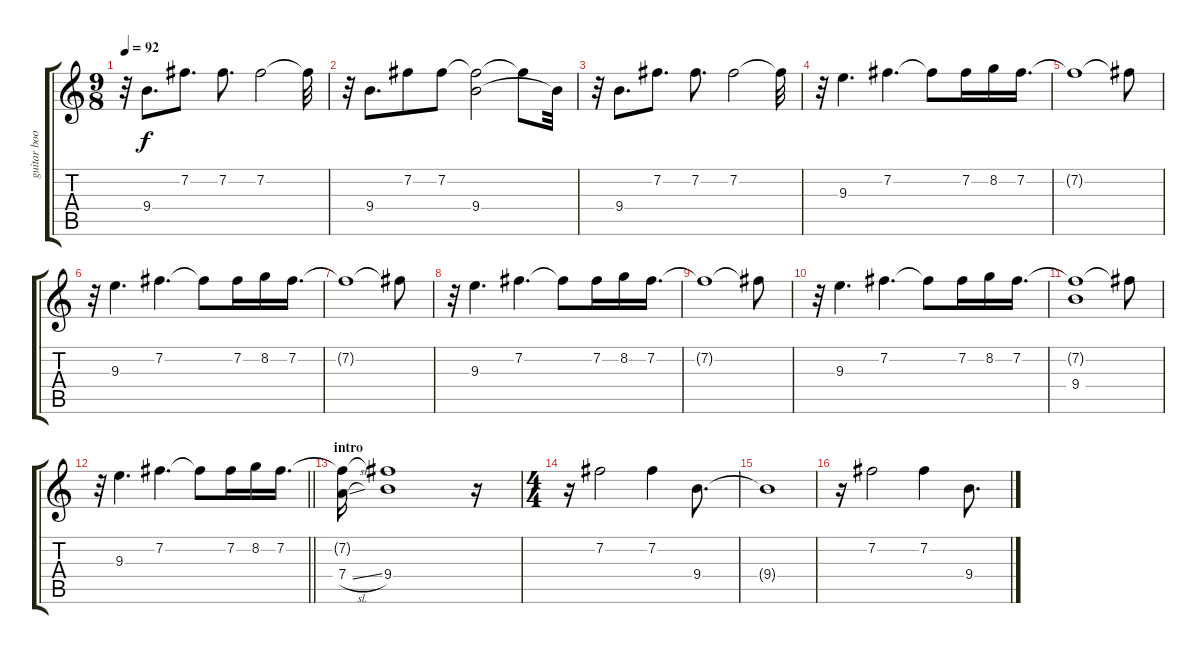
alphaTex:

\track ("guitar boost" "guitar boo") {instrument electricguitarclean}
\staff {score tabs}
\tuning (E4 B3 G3 D3 A2 D2) {hide}
\ts (9 8)
\tempo 92
\clef g2
\ks c
r.32{dy f} 9.4.8{d} 7.2.8{d} 7.2.8{d} 7.2.2 7.2{t}.32 |
r.32 9.4.8{d} 7.2.8 7.2.8 (7.2{t} 9.4).2 7.2{t}.8 9.4{t}.32 |
r.32 9.4.8{d} 7.2.8{d} 7.2.8{d} 7.2.2 7.2{t}.32 |
r.32 9.3.4{d volume 9} 7.2.4{d} 7.2{t}.8 7.2.16 8.2.16 7.2.16{d} |
7.2{t}.1{volume 4} 7.2{t}.8 |
r.32 9.3.4{d volume 9} 7.2.4{d} 7.2{t}.8 7.2.16 8.2.16 7.2.16{d} |
7.2{t}.1{volume 4} 7.2{t}.8 |
r.32 9.3.4{d volume 9} 7.2.4{d} 7.2{t}.8 7.2.16 8.2.16 7.2.16{d} |
7.2{t}.1{volume 4} 7.2{t}.8 |
r.32 9.3.4{d volume 9} 7.2.4{d} 7.2{t}.8 7.2.16 8.2.16 7.2.16{d} |
(7.2{t} 9.4).1{volume 4} 7.2{t}.8 |
\barLineRight lightlight
r.32 9.3.4{d volume 9} 7.2.4{d} 7.2{t}.8 7.2.16 8.2.16 7.2.16{d} |
\section ("" "intro")
(7.2{t} 7.4{sl}).16{volume 4} (7.2{t} 9.4).1 r.16 |
\ts (4 4)
r.16{volume 11} 7.2.2 7.2.4 9.4.8{d} |
9.4{t}.1 |
r.16{volume 11} 7.2.2 7.2.4 9.4.8{d}
